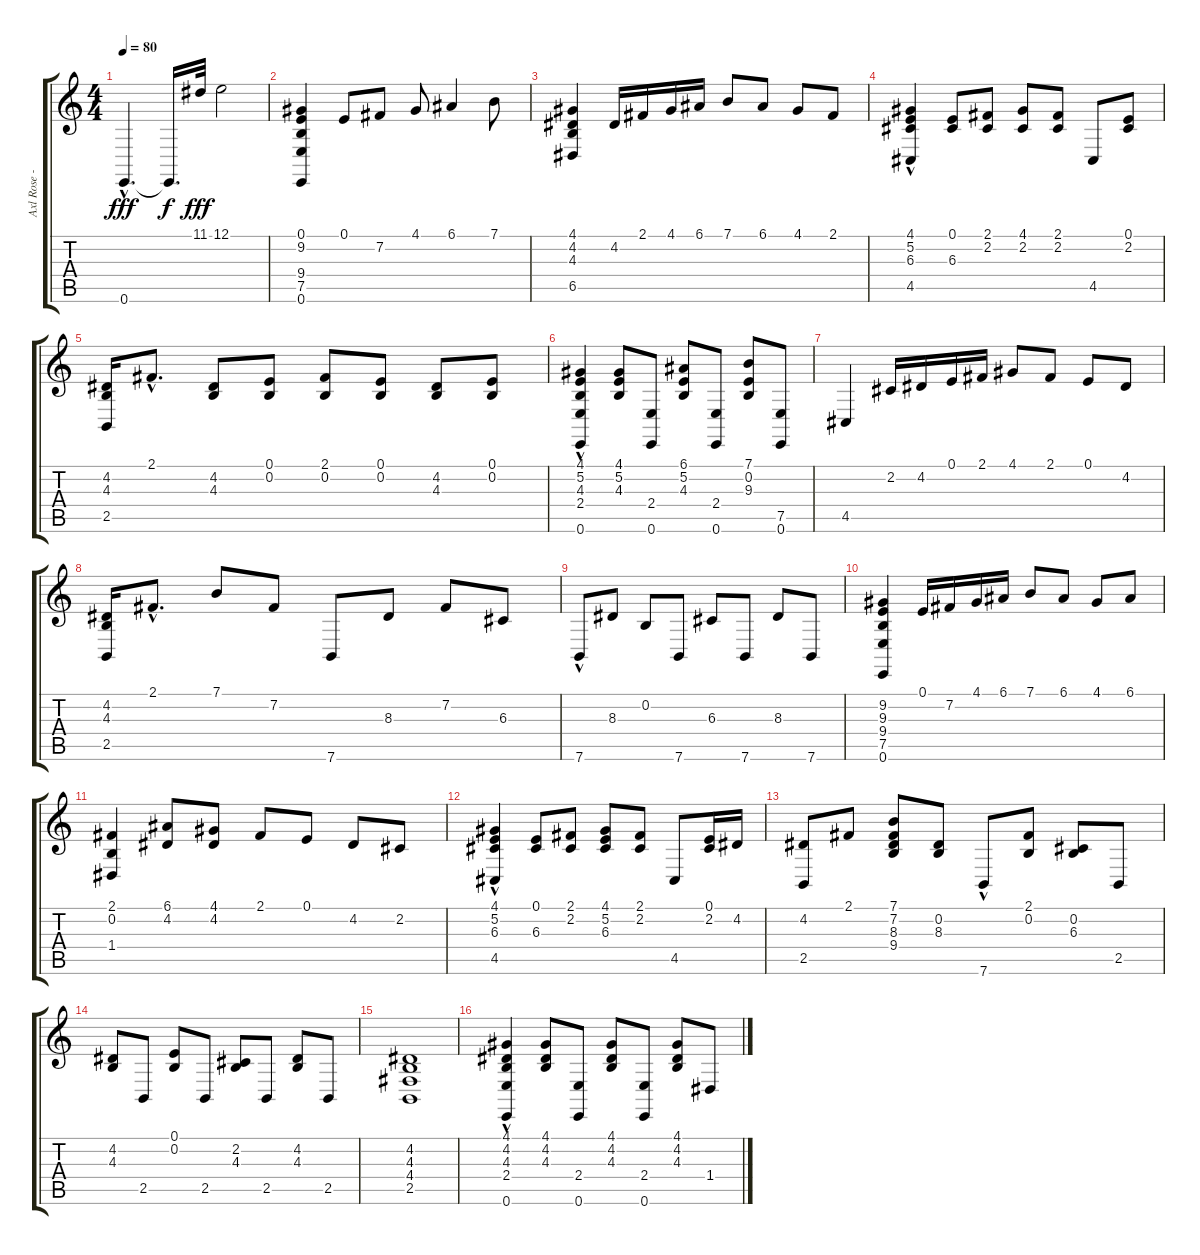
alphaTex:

\track ("Axl Rose -Piano-" "Axl Rose -") {instrument acousticgrandpiano}
\staff {score tabs}
\tuning (E4 B3 G3 D3 A2 E2) {hide}
\ts (4 4)
\tempo 80
\clef g2
\ks c
0.6{hac}.4{d dy fff instrument acousticgrandpiano} 0.6{t}.16{d dy f} 11.1.32{dy fff} 12.1.2 |
(0.1 9.2 9.4 7.5 0.6).4 0.1.8 7.2.8 4.1.8 6.1.4 7.1.8 |
(4.1 4.2 4.3 6.5).4 4.2.16 2.1.16 4.1.16 6.1.16 7.1.8 6.1.8 4.1.8 2.1.8 |
(4.1 5.2 6.3 4.5{hac}).4 (0.1 6.3).8 (2.1 2.2).8 (4.1 2.2).8 (2.1 2.2).8 4.5.8 (0.1 2.2).8 |
(4.2 4.3 2.5).16 2.1{hac}.8{d} (4.2 4.3).8 (0.1 0.2).8 (2.1 0.2).8 (0.1 0.2).8 (4.2 4.3).8 (0.1 0.2).8 |
(4.1 5.2 4.3 2.4{hac} 0.6{hac}).4 (4.1 5.2 4.3).8 (2.4 0.6).8 (6.1 5.2 4.3).8 (2.4 0.6).8 (7.1 0.2 9.3).8 (7.5 0.6).8 |
4.5.4 2.2.16 4.2.16 0.1.16 2.1.16 4.1.8 2.1.8 0.1.8 4.2.8 |
(4.2 4.3 2.5).16 2.1{hac}.8{d} 7.1.8 7.2.8 7.6.8 8.3.8 7.2.8 6.3.8 |
7.6{hac}.8 8.3.8 0.2.8 7.6.8 6.3.8 7.6.8 8.3.8 7.6.8 |
(9.2 9.3 9.4 7.5 0.6).4 0.1.16 7.2.16 4.1.16 6.1.16 7.1.8 6.1.8 4.1.8 6.1.8 |
(2.1 0.2 1.4).4 (6.1 4.2).8 (4.1 4.2).8 2.1.8 0.1.8 4.2.8 2.2.8 |
(4.1 5.2 6.3 4.5{hac}).4 (0.1 6.3).8 (2.1 2.2).8 (4.1 5.2 6.3).8 (2.1 2.2).8 4.5.8 (0.1 2.2).16 4.2.16 |
(4.2 2.5).8 2.1.8 (7.1 7.2 8.3 9.4).8 (0.2 8.3).8 7.6{hac}.8 (2.1 0.2).8 (0.2 6.3).8 2.5.8 |
(4.2 4.3).8 2.5.8 (0.1 0.2).8 2.5.8 (2.2 4.3).8 2.5.8 (4.2 4.3).8 2.5.8 |
(4.2 4.3 4.4 2.5).1 |
(4.1 4.2 4.3 2.4{hac} 0.6{hac}).4 (4.1 4.2 4.3).8 (2.4 0.6).8 (4.1 4.2 4.3).8 (2.4 0.6).8 (4.1 4.2 4.3).8 1.4.8
